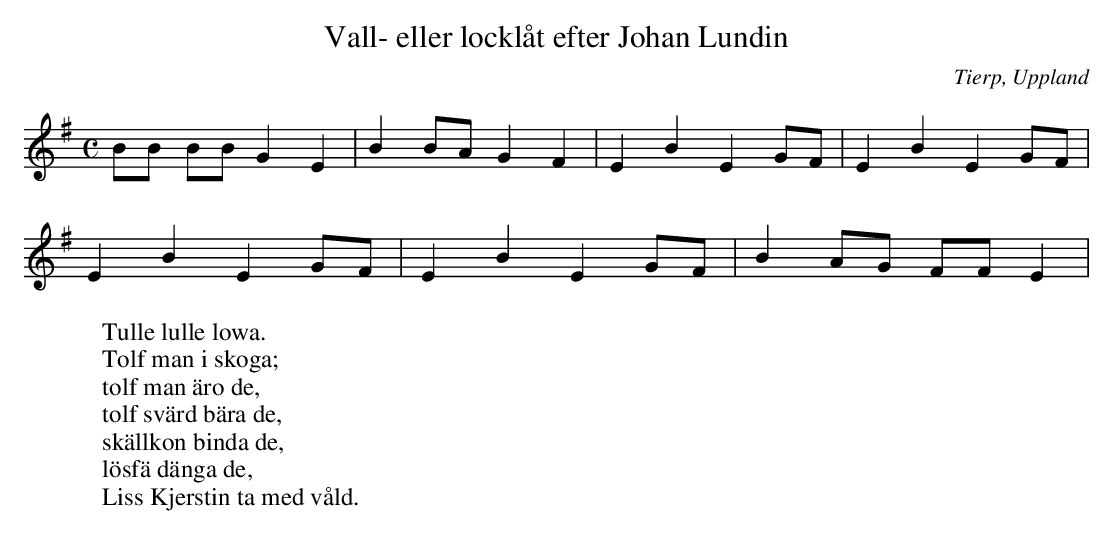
X:1
T:Vall- eller locklåt efter Johan Lundin
O:Tierp, Uppland
M:C
L:1/8
K:Em
BB BB G2 E2 | B2 BA G2 F2 | E2 B2 E2 GF | E2 B2 E2 GF |
E2 B2 E2 GF | E2 B2 E2 GF | B2 AG FF E2 |
W: Tulle lulle lowa.
W: Tolf man i skoga;
W: tolf man äro de,
W: tolf svärd bära de,
W: skällkon binda de,
W: lösfä dänga de,
W: Liss Kjerstin ta med våld.
